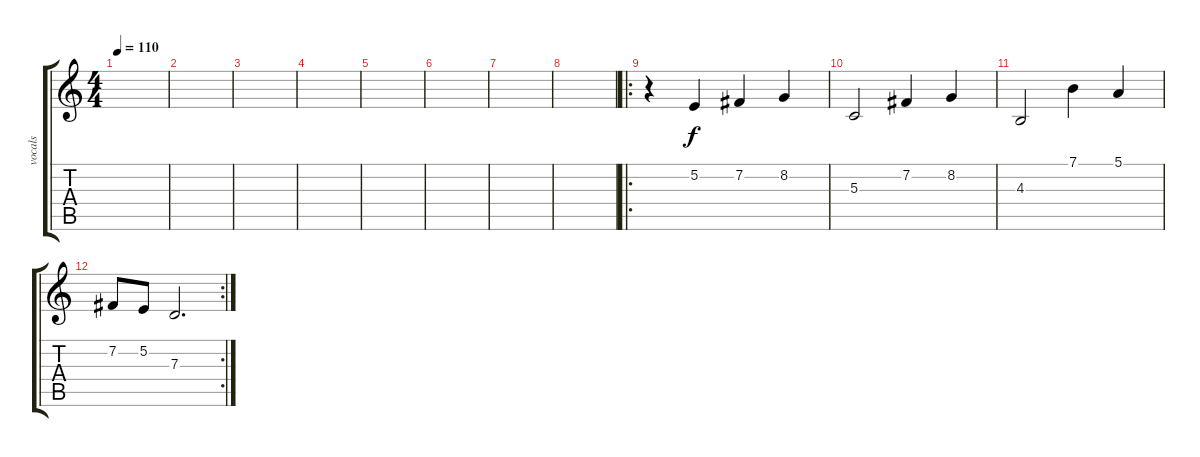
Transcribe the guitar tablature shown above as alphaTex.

\track ("vocals" "vocals") {instrument sopranosax}
\staff {score tabs}
\tuning (E4 B3 G3 D3 A2 E2) {hide}
\ts (4 4)
\tempo 110
\clef g2
\ks c
|
|
|
|
|
|
|
|
\ro
r.4 5.2.4 7.2.4 8.2.4 |
5.3.2 7.2.4 8.2.4 |
4.3.2 7.1.4 5.1.4 |
\rc 2
7.2.8 5.2.8 7.3.2{d}
